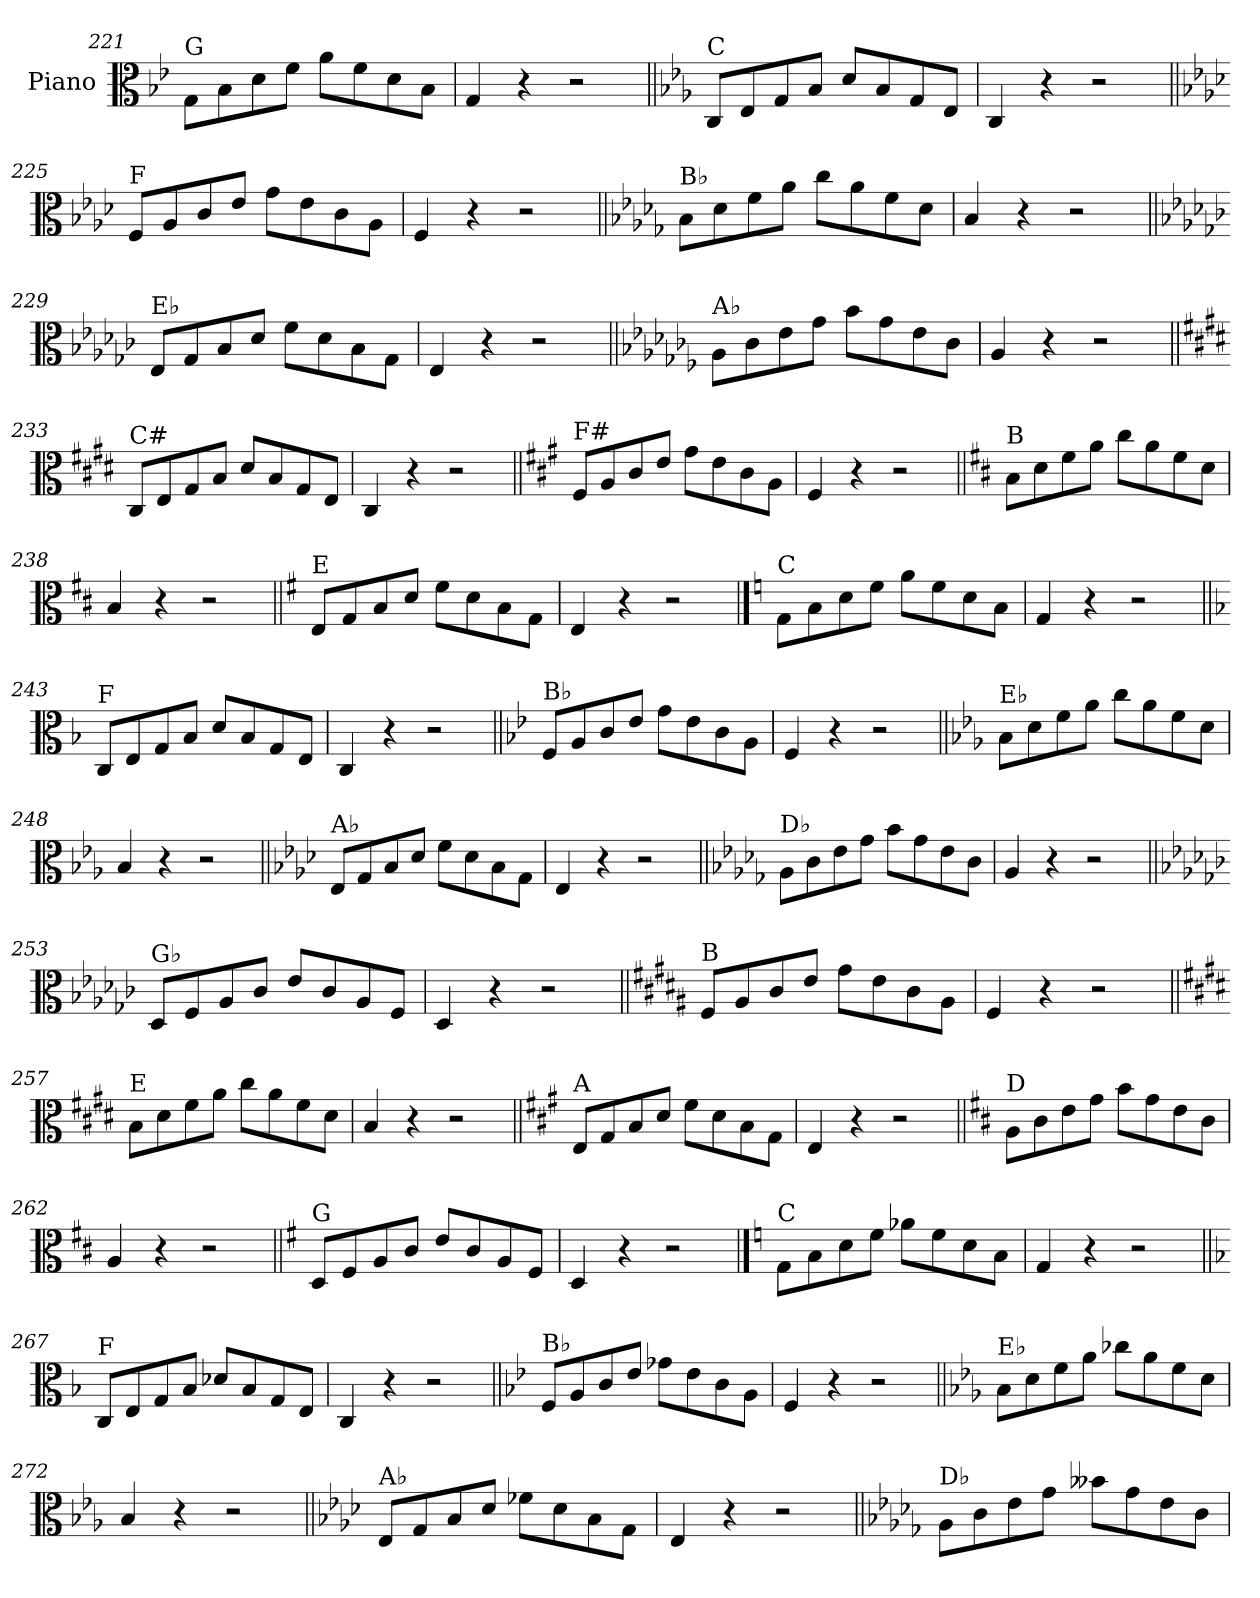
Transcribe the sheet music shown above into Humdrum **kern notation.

**kern
*part1
*staff1
*I"Piano
*I'Pno.
*clefC3
*k[b-e-]
=221
!LO:TX:a:t=G
8G\L
8B-\
8d\
8f\J
8a\L
8f\
8d\
8B-\J
=222
4G/
4r
2r
!!LO:LB:g=z
=223||
*k[b-e-a-]
!LO:TX:a:t=C
8C/L
8E-/
8G/
8B-/J
8d/L
8B-/
8G/
8E-/J
=224
4C/
4r
2r
=225||
*k[b-e-a-d-]
!LO:TX:a:t=F
8F/L
8A-/
8c/
8e-/J
8g\L
8e-\
8c\
8A-\J
=226
4F/
4r
2r
=227||
*k[b-e-a-d-g-]
!LO:TX:a:t=B♭
8B-\L
8d-\
8f\
8a-\J
8cc\L
8a-\
8f\
8d-\J
=228
4B-/
4r
2r
!!LO:LB:g=z
=229||
*k[b-e-a-d-g-c-]
!LO:TX:a:t=E♭
8E-/L
8G-/
8B-/
8d-/J
8f\L
8d-\
8B-\
8G-\J
=230
4E-/
4r
2r
=231||
*k[b-e-a-d-g-c-f-]
!LO:TX:a:t=A♭
8A-\L
8c-\
8e-\
8g-\J
8b-\L
8g-\
8e-\
8c-\J
=232
4A-/
4r
2r
=233||
*k[f#c#g#d#]
!LO:TX:a:t=C#
8C#/L
8E/
8G#/
8B/J
8d#/L
8B/
8G#/
8E/J
=234
4C#/
4r
2r
!!LO:LB:g=z
=235||
*k[f#c#g#]
!LO:TX:a:t=F#
8F#/L
8A/
8c#/
8e/J
8g#\L
8e\
8c#\
8A\J
=236
4F#/
4r
2r
=237||
*k[f#c#]
!LO:TX:a:t=B
8B\L
8d\
8f#\
8a\J
8cc#\L
8a\
8f#\
8d\J
=238
4B/
4r
2r
=239||
*k[f#]
!LO:TX:a:t=E
8E/L
8G/
8B/
8d/J
8f#\L
8d\
8B\
8G\J
=240
4E/
4r
2r
!!LO:PB:g=z
==241
*k[]
!LO:TX:a:t=C
8G\L
8B\
8d\
8f\J
8a\L
8f\
8d\
8B\J
=242
4G/
4r
2r
=243||
*k[b-]
!LO:TX:a:t=F
8C/L
8E/
8G/
8B-/J
8d/L
8B-/
8G/
8E/J
=244
4C/
4r
2r
=245||
*k[b-e-]
!LO:TX:a:t=B♭
8F/L
8A/
8c/
8e-/J
8g\L
8e-\
8c\
8A\J
=246
4F/
4r
2r
!!LO:LB:g=z
=247||
*k[b-e-a-]
!LO:TX:a:t=E♭
8B-\L
8d\
8f\
8a-\J
8cc\L
8a-\
8f\
8d\J
=248
4B-/
4r
2r
=249||
*k[b-e-a-d-]
!LO:TX:a:t=A♭
8E-/L
8G/
8B-/
8d-/J
8f\L
8d-\
8B-\
8G\J
=250
4E-/
4r
2r
=251||
*k[b-e-a-d-g-]
!LO:TX:a:t=D♭
8A-\L
8c\
8e-\
8g-\J
8b-\L
8g-\
8e-\
8c\J
=252
4A-/
4r
2r
!!LO:LB:g=z
=253||
*k[b-e-a-d-g-c-]
!LO:TX:a:t=G♭
8D-/L
8F/
8A-/
8c-/J
8e-/L
8c-/
8A-/
8F/J
=254
4D-/
4r
2r
=255||
*k[f#c#g#d#a#]
!LO:TX:a:t=B
8F#/L
8A#/
8c#/
8e/J
8g#\L
8e\
8c#\
8A#\J
=256
4F#/
4r
2r
=257||
*k[f#c#g#d#]
!LO:TX:a:t=E
8B\L
8d#\
8f#\
8a\J
8cc#\L
8a\
8f#\
8d#\J
=258
4B/
4r
2r
!!LO:LB:g=z
=259||
*k[f#c#g#]
!LO:TX:a:t=A
8E/L
8G#/
8B/
8d/J
8f#\L
8d\
8B\
8G#\J
=260
4E/
4r
2r
=261||
*k[f#c#]
!LO:TX:a:t=D
8A\L
8c#\
8e\
8g\J
8b\L
8g\
8e\
8c#\J
=262
4A/
4r
2r
=263||
*k[f#]
!LO:TX:a:t=G
8D/L
8F#/
8A/
8c/J
8e/L
8c/
8A/
8F#/J
=264
4D/
4r
2r
!!LO:LB:g=z
==265
*k[]
!LO:TX:a:t=C
8G\L
8B\
8d\
8f\J
8a-X\L
8f\
8d\
8B\J
=266
4G/
4r
2r
=267||
*k[b-]
!LO:TX:a:t=F
8C/L
8E/
8G/
8B-/J
8d-X/L
8B-/
8G/
8E/J
=268
4C/
4r
2r
=269||
*k[b-e-]
!LO:TX:a:t=B♭
8F/L
8A/
8c/
8e-/J
8g-X\L
8e-\
8c\
8A\J
=270
4F/
4r
2r
!!LO:LB:g=z
=271||
*k[b-e-a-]
!LO:TX:a:t=E♭
8B-\L
8d\
8f\
8a-\J
8cc-X\L
8a-\
8f\
8d\J
=272
4B-/
4r
2r
=273||
*k[b-e-a-d-]
!LO:TX:a:t=A♭
8E-/L
8G/
8B-/
8d-/J
8f-X\L
8d-\
8B-\
8G\J
=274
4E-/
4r
2r
=275||
*k[b-e-a-d-g-]
!LO:TX:a:t=D♭
8A-\L
8c\
8e-\
8g-\J
8b--X\L
8g-\
8e-\
8c\J
=
*-
